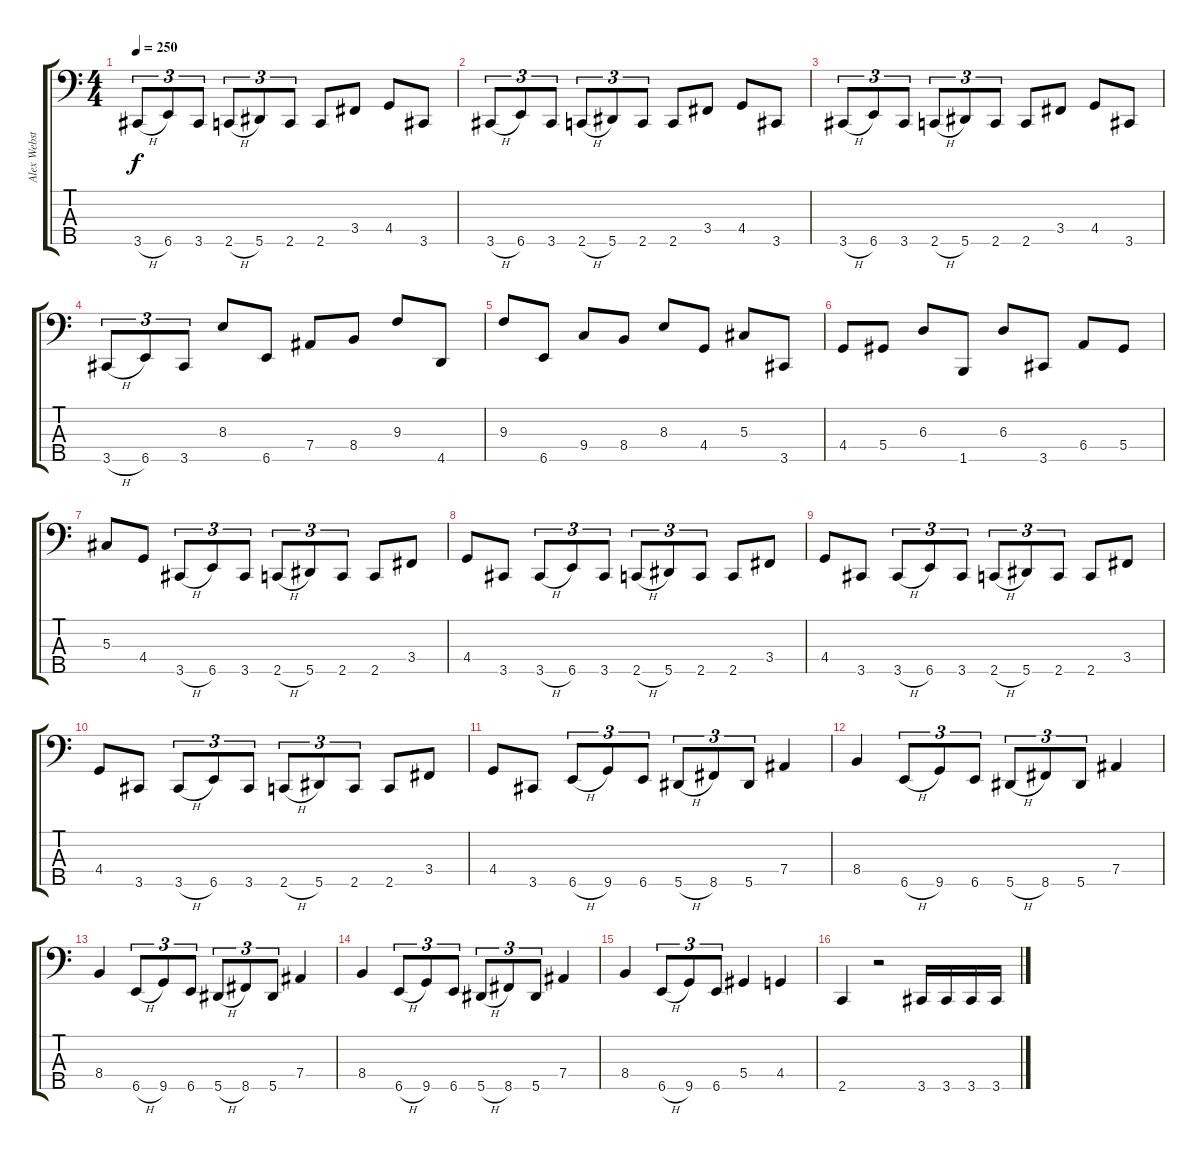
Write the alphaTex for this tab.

\track ("Alex Webster" "Alex Webst") {instrument electricbassfinger}
\staff {score tabs}
\tuning (Gb2 Db2 Ab1 Eb1 Bb0) {hide}
\ts (4 4)
\tempo 250
\clef f4
\ks c
3.5{h}.8{tu (3 2) dy f} 6.5.8{tu (3 2)} 3.5.8{tu (3 2)} 2.5{h}.8{tu (3 2)} 5.5.8{tu (3 2)} 2.5.8{tu (3 2)} 2.5.8 3.4.8 4.4.8 3.5.8 |
3.5{h}.8{tu (3 2)} 6.5.8{tu (3 2)} 3.5.8{tu (3 2)} 2.5{h}.8{tu (3 2)} 5.5.8{tu (3 2)} 2.5.8{tu (3 2)} 2.5.8 3.4.8 4.4.8 3.5.8 |
3.5{h}.8{tu (3 2)} 6.5.8{tu (3 2)} 3.5.8{tu (3 2)} 2.5{h}.8{tu (3 2)} 5.5.8{tu (3 2)} 2.5.8{tu (3 2)} 2.5.8 3.4.8 4.4.8 3.5.8 |
3.5{h}.8{tu (3 2)} 6.5.8{tu (3 2)} 3.5.8{tu (3 2)} 8.3.8 6.5.8 7.4.8 8.4.8 9.3.8 4.5.8 |
9.3.8 6.5.8 9.4.8 8.4.8 8.3.8 4.4.8 5.3.8 3.5.8 |
4.4.8 5.4.8 6.3.8 1.5.8 6.3.8 3.5.8 6.4.8 5.4.8 |
5.3.8 4.4.8 3.5{h}.8{tu (3 2)} 6.5.8{tu (3 2)} 3.5.8{tu (3 2)} 2.5{h}.8{tu (3 2)} 5.5.8{tu (3 2)} 2.5.8{tu (3 2)} 2.5.8 3.4.8 |
4.4.8 3.5.8 3.5{h}.8{tu (3 2)} 6.5.8{tu (3 2)} 3.5.8{tu (3 2)} 2.5{h}.8{tu (3 2)} 5.5.8{tu (3 2)} 2.5.8{tu (3 2)} 2.5.8 3.4.8 |
4.4.8 3.5.8 3.5{h}.8{tu (3 2)} 6.5.8{tu (3 2)} 3.5.8{tu (3 2)} 2.5{h}.8{tu (3 2)} 5.5.8{tu (3 2)} 2.5.8{tu (3 2)} 2.5.8 3.4.8 |
4.4.8 3.5.8 3.5{h}.8{tu (3 2)} 6.5.8{tu (3 2)} 3.5.8{tu (3 2)} 2.5{h}.8{tu (3 2)} 5.5.8{tu (3 2)} 2.5.8{tu (3 2)} 2.5.8 3.4.8 |
4.4.8 3.5.8 6.5{h}.8{tu (3 2)} 9.5.8{tu (3 2)} 6.5.8{tu (3 2)} 5.5{h}.8{tu (3 2)} 8.5.8{tu (3 2)} 5.5.8{tu (3 2)} 7.4.4 |
8.4.4 6.5{h}.8{tu (3 2)} 9.5.8{tu (3 2)} 6.5.8{tu (3 2)} 5.5{h}.8{tu (3 2)} 8.5.8{tu (3 2)} 5.5.8{tu (3 2)} 7.4.4 |
8.4.4 6.5{h}.8{tu (3 2)} 9.5.8{tu (3 2)} 6.5.8{tu (3 2)} 5.5{h}.8{tu (3 2)} 8.5.8{tu (3 2)} 5.5.8{tu (3 2)} 7.4.4 |
8.4.4 6.5{h}.8{tu (3 2)} 9.5.8{tu (3 2)} 6.5.8{tu (3 2)} 5.5{h}.8{tu (3 2)} 8.5.8{tu (3 2)} 5.5.8{tu (3 2)} 7.4.4 |
8.4.4 6.5{h}.8{tu (3 2)} 9.5.8{tu (3 2)} 6.5.8{tu (3 2)} 5.4.4 4.4.4 |
2.5.4 r.2 3.5.16 3.5.16 3.5.16 3.5.16
